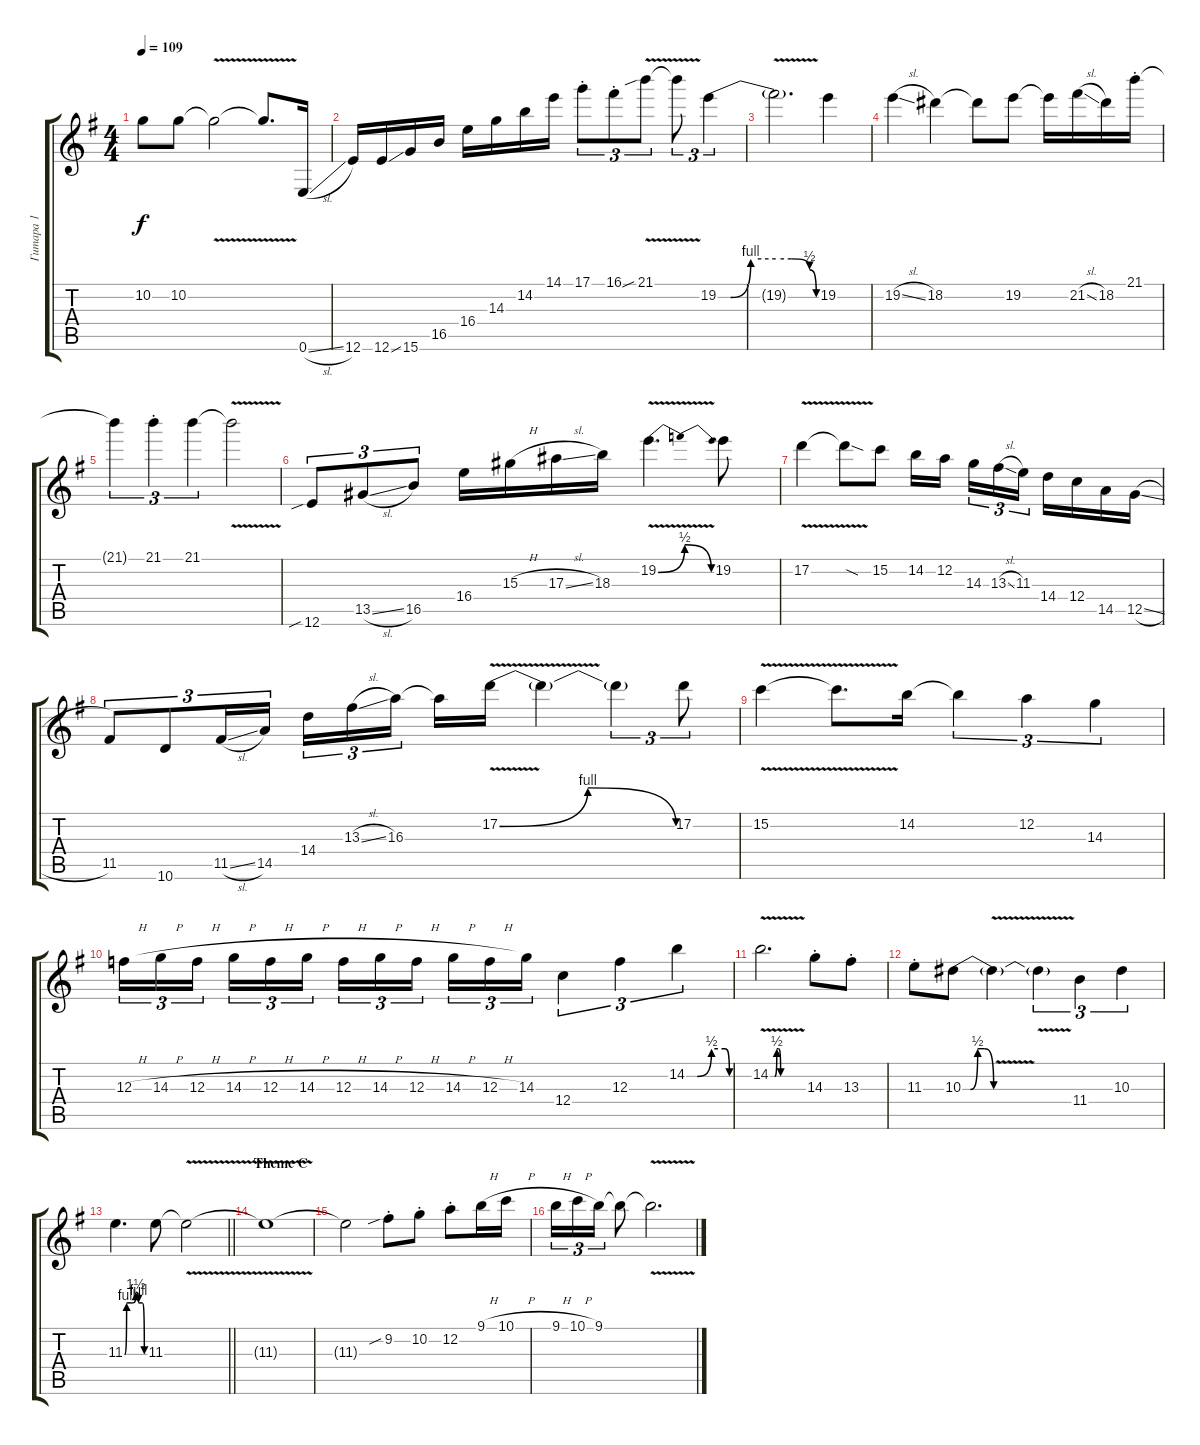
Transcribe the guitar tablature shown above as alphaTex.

\track ("Гитара 1" "Гитара 1") {instrument distortionguitar}
\staff {score tabs}
\tuning (D4 A3 F3 C3 G2 E2) {hide}
\ts (4 4)
\tempo 109
\clef g2
\ks eminor
10.2.8{dy f} 10.2.8 10.2{v t}.2 10.2{t}.8{d} 0.6{sl}.16 |
12.6.16 12.6{ss}.16 15.6.16 16.5.16 16.4.16 14.3.16 14.2.16 14.1.16 17.1{st}.8{tu (3 2)} 16.1{st}.8{tu (3 2)} 21.1{v sib}.8{tu (3 2)} 21.1{t}.8{tu (3 2)} 19.2{be (custom 0 0 13 0 34 4 60 4)}.4{tu (3 2)} |
19.2{be (custom 0 4 23 4 50 2 60 0) v t}.2{d} 19.2.4 |
19.2{sl}.4 18.2.4 18.2{t}.8 19.2.8 19.2{t}.16 21.2{sl}.16 18.2.16 21.1{st}.16 |
21.1{t}.4{tu (3 2)} 21.1{st}.4{tu (3 2)} 21.1.4{tu (3 2)} 21.1{v t}.2 |
12.6{sib}.8{tu (3 2)} 13.5{sl}.8{tu (3 2)} 16.5.8{tu (3 2)} 16.4.16 15.3{h}.16 17.3{sl}.16 18.3.16 19.2{be (bendrelease 0 0 15 2 49 2 60 0) v}.4{d} 19.2.8 |
17.2{v}.4 17.2{sod t}.8 15.2.8 14.2.16 12.2.16{beam splitsecondary} 14.3.16{tu (3 2)} 13.3{sl}.16{tu (3 2)} 11.3.16{tu (3 2)} 14.4.16 12.4.16 14.5.16 12.5{sl}.16 |
11.5.8{tu (3 2)} 10.6.8{tu (3 2)} 11.5{sl}.16{tu (3 2)} 14.5.16{tu (3 2)} 14.4.16{tu (3 2)} 13.3{sl}.16{tu (3 2)} 16.3.16{tu (3 2) beam splitsecondary} 16.3{t}.16 17.2{be (bendrelease 0 0 15 4 43 4 60 0) v}.16 17.2{t}.4 17.2{t}.4{tu (3 2)} 17.2.8{tu (3 2)} |
15.2{v}.4 15.2{t}.8{d} 14.2.16 14.2{t}.4{tu (3 2)} 12.2.4{tu (3 2)} 14.3.4{tu (3 2)} |
12.3{h}.16{tu (3 2)} 14.3{h}.16{tu (3 2)} 12.3{h}.16{tu (3 2) beam splitsecondary} 14.3{h}.16{tu (3 2)} 12.3{h}.16{tu (3 2)} 14.3{h}.16{tu (3 2)} 12.3{h}.16{tu (3 2)} 14.3{h}.16{tu (3 2)} 12.3{h}.16{tu (3 2) beam splitsecondary} 14.3{h}.16{tu (3 2)} 12.3{h}.16{tu (3 2)} 14.3.16{tu (3 2)} 12.4.4{tu (3 2)} 12.3.4{tu (3 2)} 14.2{be (custom 0 0 15 0 35 2 54 2 60 0)}.4{tu (3 2)} |
14.2{be (custom 0 0 8 0 12 2 15 2 19 0 60 0) v}.2{d} 14.3{st}.8 13.3{st}.8 |
11.3{st}.8 10.3{be (custom 0 0 15 0 29 2 42 2 60 0)}.8 10.3{v t}.4 10.3{t}.4{tu (3 2)} 11.4.4{tu (3 2)} 10.3.4{tu (3 2)} |
\barLineRight lightlight
11.3{be (custom 0 0 6 4 25 4 34 6 42 4 54 4 60 0)}.4{d} 11.3.8 11.3{v t}.2 |
\section ("" "Theme С")
11.3{t}.1 |
11.3{t}.2 9.2{sib st}.8 10.2{st}.8 12.2{st}.8 9.1{h}.16 10.1{h}.16 |
9.1{h}.16{tu (3 2)} 10.1{h}.16{tu (3 2)} 9.1.16{tu (3 2)} 9.1{t}.8 9.1{v t}.2{d}
